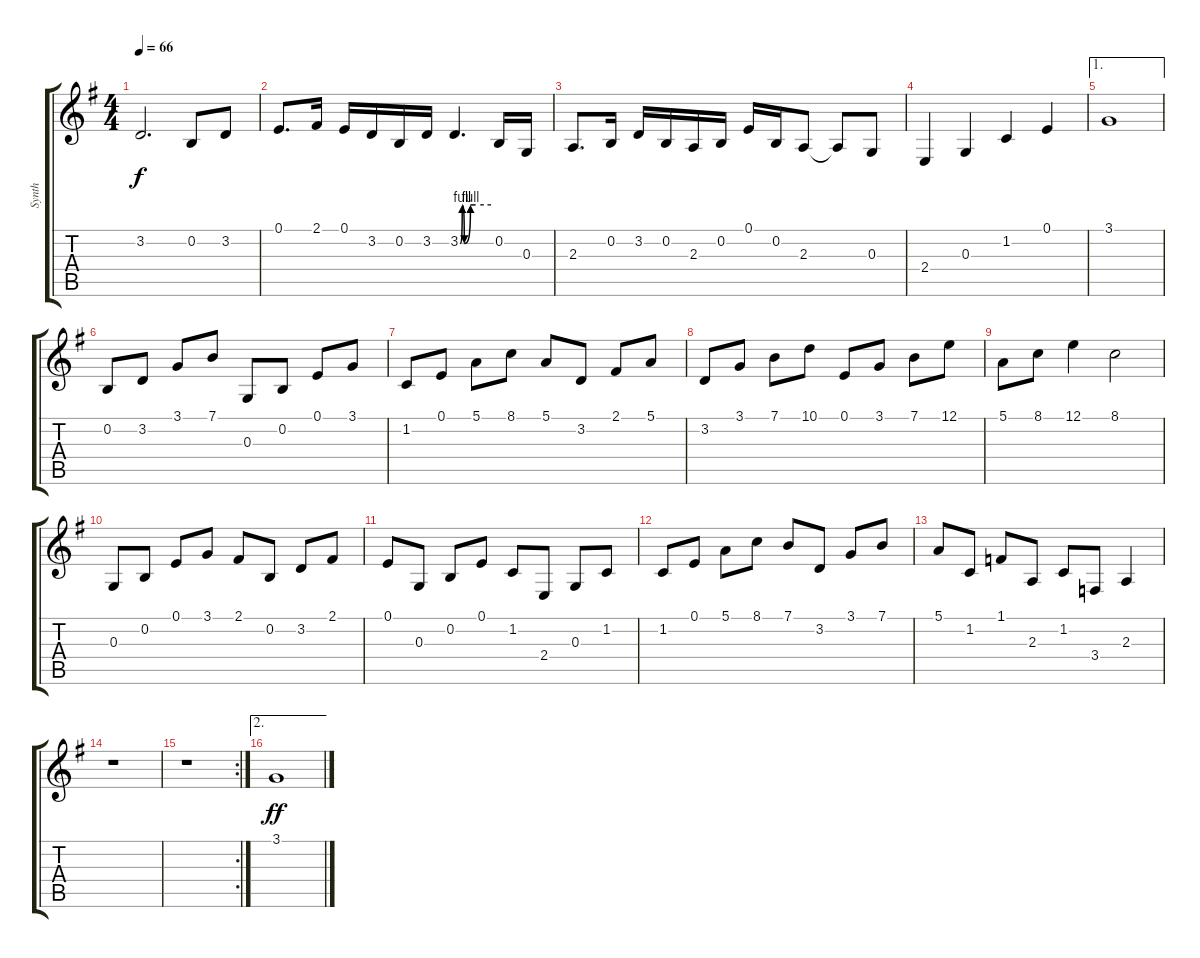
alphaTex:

\track ("Synth" "Synth") {instrument stringensemble1}
\staff {score tabs}
\tuning (E4 B3 G3 D3 A2 E2) {hide}
\ts (4 4)
\tempo 66
\clef g2
\ks g
3.2.2{d dy f} 0.2.8 3.2.8 |
0.1.8{d} 2.1.16 0.1.16 3.2.16 0.2.16 3.2.16 3.2{be (custom 0 0 4 4 8 0 20 4 30 4 60 4)}.4{d} 0.2.16 0.3.16 |
2.3.8{d} 0.2.16 3.2.16 0.2.16 2.3.16 0.2.16 0.1.16 0.2.16 2.3.8 2.3{t}.8 0.3.8 |
2.4.4 0.3.4 1.2.4 0.1.4 |
\ae 1
3.1.1 |
0.2.8{volume 8 instrument synthbrass1} 3.2.8 3.1.8 7.1.8 0.3.8 0.2.8 0.1.8 3.1.8 |
1.2.8 0.1.8 5.1.8 8.1.8 5.1.8 3.2.8 2.1.8 5.1.8 |
3.2.8 3.1.8 7.1.8 10.1.8 0.1.8 3.1.8 7.1.8 12.1.8 |
5.1.8 8.1.8 12.1.4 8.1.2 |
0.3.8 0.2.8 0.1.8 3.1.8 2.1.8 0.2.8 3.2.8 2.1.8 |
0.1.8 0.3.8 0.2.8 0.1.8 1.2.8 2.4.8 0.3.8 1.2.8 |
1.2.8 0.1.8 5.1.8 8.1.8 7.1.8 3.2.8 3.1.8 7.1.8 |
5.1.8 1.2.8 1.1.8 2.3.8 1.2.8 3.4.8 2.3.4 |
r.1 |
\rc 2
r.1 |
\ae 2
3.1.1{dy ff}
